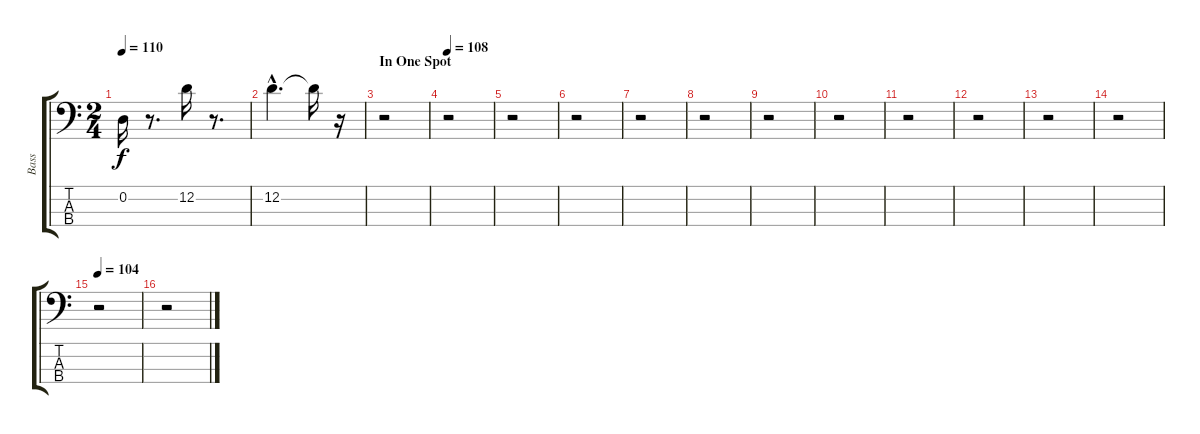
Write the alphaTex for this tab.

\track ("Bass" "Bass") {instrument acousticbass}
\staff {score tabs}
\tuning (G2 D2 A1 E1) {hide}
\ts (2 4)
\tempo 110
\clef f4
\ks c
0.2.16{dy f} r.8{d} 12.2.16 r.8{d} |
12.2{hac}.4{d} 12.2{t}.16 r.16 |
\section ("" "In One Spot")
r.2 |
\tempo 108
r.2 |
r.2 |
r.2 |
r.2 |
r.2 |
r.2 |
r.2 |
r.2 |
r.2 |
r.2 |
r.2 |
\tempo 104
r.2 |
r.2
